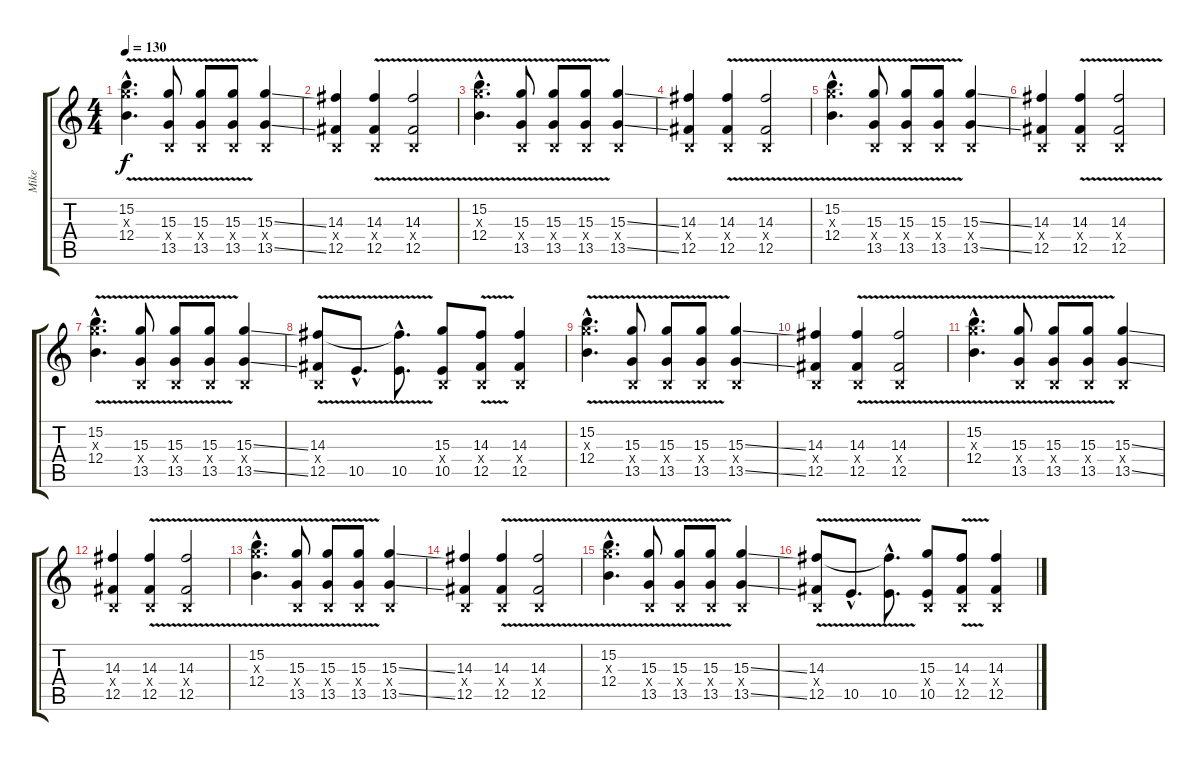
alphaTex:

\track ("Mike" "Mike") {instrument distortionguitar}
\staff {score tabs}
\tuning (Db4 Ab3 E3 B2 Gb2 B1) {hide}
\ts (4 4)
\tempo 130
\clef g2
\ks c
(15.2{v hac} 15.3{hac x} 12.4{v hac}).4{d dy f instrument distortionguitar} (15.3{v} 0.4{x} 13.5{v}).8 (15.3 0.4{x} 13.5{v}).8 (15.3{v} 0.4{x} 13.5{v}).8 (15.3{ss} 0.4{x} 13.5{ss}).4 |
(14.3 0.4{x} 12.5).4 (14.3 0.4{x} 12.5{v}).4 (14.3 0.4{x} 12.5{v}).2 |
(15.2{v hac} 15.3{hac x} 12.4{v hac}).4{d} (15.3{v} 0.4{x} 13.5{v}).8 (15.3 0.4{x} 13.5{v}).8 (15.3{v} 0.4{x} 13.5{v}).8 (15.3{ss} 0.4{x} 13.5{ss}).4 |
(14.3 0.4{x} 12.5).4 (14.3 0.4{x} 12.5{v}).4 (14.3 0.4{x} 12.5{v}).2 |
(15.2{v hac} 15.3{hac x} 12.4{v hac}).4{d} (15.3{v} 0.4{x} 13.5{v}).8 (15.3 0.4{x} 13.5{v}).8 (15.3{v} 0.4{x} 13.5{v}).8 (15.3{ss} 0.4{x} 13.5{ss}).4 |
(14.3 0.4{x} 12.5).4 (14.3 0.4{x} 12.5{v}).4 (14.3 0.4{x} 12.5{v}).2 |
(15.2{v hac} 15.3{hac x} 12.4{v hac}).4{d} (15.3{v} 0.4{x} 13.5{v}).8 (15.3 0.4{x} 13.5{v}).8 (15.3{v} 0.4{x} 13.5{v}).8 (15.3{ss} 0.4{x} 13.5{ss}).4 |
(14.3 0.4{x} 12.5{v}).8 10.5{v hac}.8{d} (14.3{hac t} 10.5{v hac}).8{d} (15.3 0.4{x} 10.5).8 (14.3 0.4{x} 12.5{v}).8 (14.3 0.4{x} 12.5).4 |
(15.2{v hac} 15.3{hac x} 12.4{v hac}).4{d} (15.3{v} 0.4{x} 13.5{v}).8 (15.3 0.4{x} 13.5{v}).8 (15.3{v} 0.4{x} 13.5{v}).8 (15.3{ss} 0.4{x} 13.5{ss}).4 |
(14.3 0.4{x} 12.5).4 (14.3 0.4{x} 12.5{v}).4 (14.3 0.4{x} 12.5{v}).2 |
(15.2{v hac} 15.3{hac x} 12.4{v hac}).4{d} (15.3{v} 0.4{x} 13.5{v}).8 (15.3 0.4{x} 13.5{v}).8 (15.3{v} 0.4{x} 13.5{v}).8 (15.3{ss} 0.4{x} 13.5{ss}).4 |
(14.3 0.4{x} 12.5).4 (14.3 0.4{x} 12.5{v}).4 (14.3 0.4{x} 12.5{v}).2 |
(15.2{v hac} 15.3{hac x} 12.4{v hac}).4{d} (15.3{v} 0.4{x} 13.5{v}).8 (15.3 0.4{x} 13.5{v}).8 (15.3{v} 0.4{x} 13.5{v}).8 (15.3{ss} 0.4{x} 13.5{ss}).4 |
(14.3 0.4{x} 12.5).4 (14.3 0.4{x} 12.5{v}).4 (14.3 0.4{x} 12.5{v}).2 |
(15.2{v hac} 15.3{hac x} 12.4{v hac}).4{d} (15.3{v} 0.4{x} 13.5{v}).8 (15.3 0.4{x} 13.5{v}).8 (15.3{v} 0.4{x} 13.5{v}).8 (15.3{ss} 0.4{x} 13.5{ss}).4 |
(14.3 0.4{x} 12.5{v}).8 10.5{v hac}.8{d} (14.3{hac t} 10.5{v hac}).8{d} (15.3 0.4{x} 10.5).8 (14.3 0.4{x} 12.5{v}).8 (14.3 0.4{x} 12.5).4
